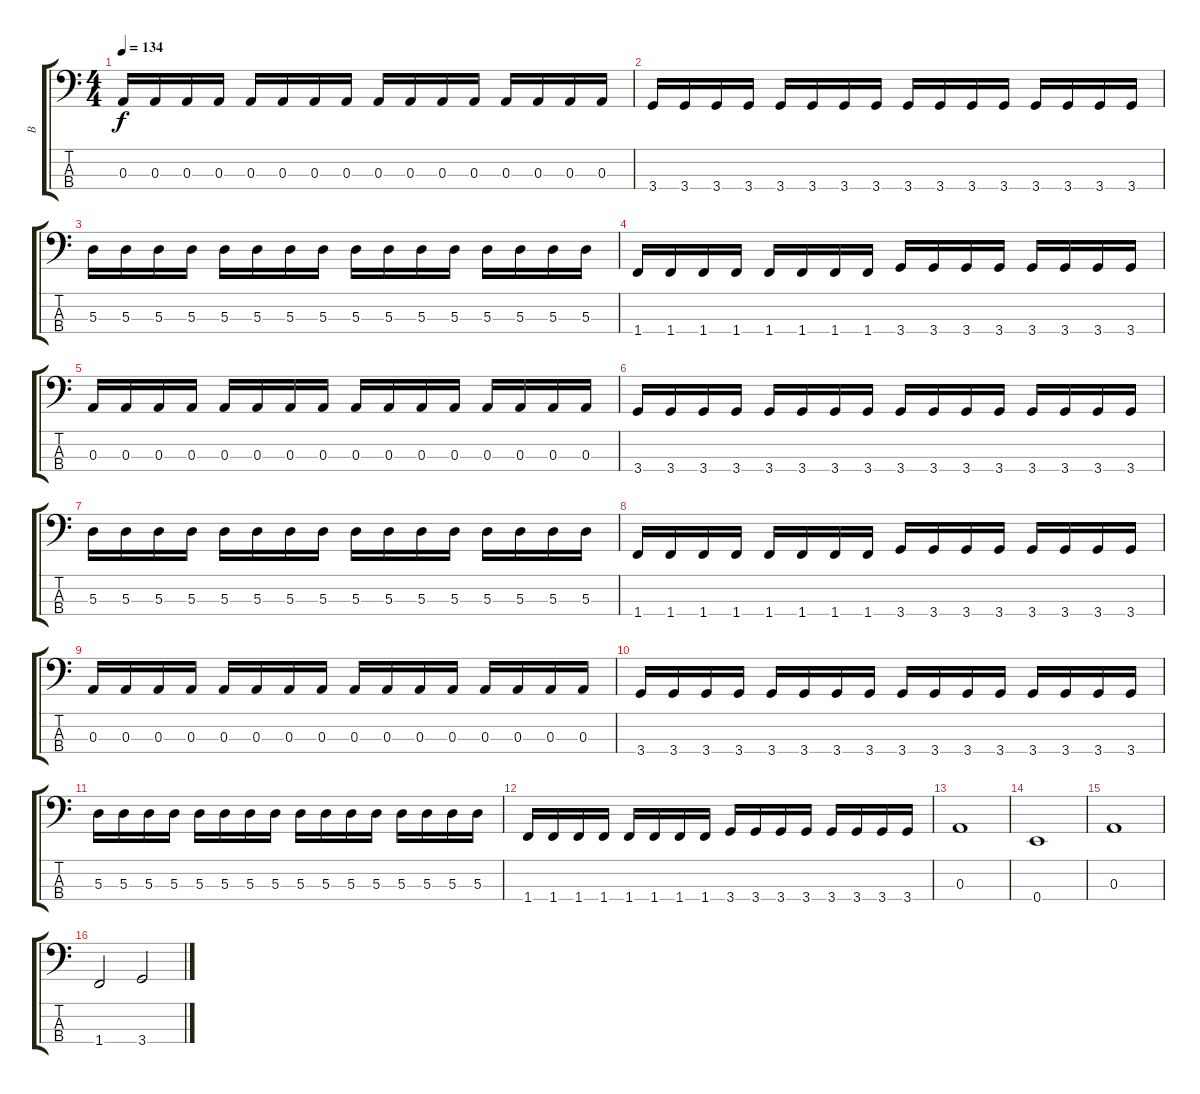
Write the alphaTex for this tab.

\track ("B" "B") {instrument electricbassfinger}
\staff {score tabs}
\tuning (G2 D2 A1 E1) {hide}
\ts (4 4)
\tempo 134
\clef f4
\ks c
0.3.16{dy f} 0.3.16 0.3.16 0.3.16 0.3.16 0.3.16 0.3.16 0.3.16 0.3.16 0.3.16 0.3.16 0.3.16 0.3.16 0.3.16 0.3.16 0.3.16 |
3.4.16 3.4.16 3.4.16 3.4.16 3.4.16 3.4.16 3.4.16 3.4.16 3.4.16 3.4.16 3.4.16 3.4.16 3.4.16 3.4.16 3.4.16 3.4.16 |
5.3.16 5.3.16 5.3.16 5.3.16 5.3.16 5.3.16 5.3.16 5.3.16 5.3.16 5.3.16 5.3.16 5.3.16 5.3.16 5.3.16 5.3.16 5.3.16 |
1.4.16 1.4.16 1.4.16 1.4.16 1.4.16 1.4.16 1.4.16 1.4.16 3.4.16 3.4.16 3.4.16 3.4.16 3.4.16 3.4.16 3.4.16 3.4.16 |
0.3.16 0.3.16 0.3.16 0.3.16 0.3.16 0.3.16 0.3.16 0.3.16 0.3.16 0.3.16 0.3.16 0.3.16 0.3.16 0.3.16 0.3.16 0.3.16 |
3.4.16 3.4.16 3.4.16 3.4.16 3.4.16 3.4.16 3.4.16 3.4.16 3.4.16 3.4.16 3.4.16 3.4.16 3.4.16 3.4.16 3.4.16 3.4.16 |
5.3.16 5.3.16 5.3.16 5.3.16 5.3.16 5.3.16 5.3.16 5.3.16 5.3.16 5.3.16 5.3.16 5.3.16 5.3.16 5.3.16 5.3.16 5.3.16 |
1.4.16 1.4.16 1.4.16 1.4.16 1.4.16 1.4.16 1.4.16 1.4.16 3.4.16 3.4.16 3.4.16 3.4.16 3.4.16 3.4.16 3.4.16 3.4.16 |
0.3.16 0.3.16 0.3.16 0.3.16 0.3.16 0.3.16 0.3.16 0.3.16 0.3.16 0.3.16 0.3.16 0.3.16 0.3.16 0.3.16 0.3.16 0.3.16 |
3.4.16 3.4.16 3.4.16 3.4.16 3.4.16 3.4.16 3.4.16 3.4.16 3.4.16 3.4.16 3.4.16 3.4.16 3.4.16 3.4.16 3.4.16 3.4.16 |
5.3.16 5.3.16 5.3.16 5.3.16 5.3.16 5.3.16 5.3.16 5.3.16 5.3.16 5.3.16 5.3.16 5.3.16 5.3.16 5.3.16 5.3.16 5.3.16 |
1.4.16 1.4.16 1.4.16 1.4.16 1.4.16 1.4.16 1.4.16 1.4.16 3.4.16 3.4.16 3.4.16 3.4.16 3.4.16 3.4.16 3.4.16 3.4.16 |
0.3.1 |
0.4.1 |
0.3.1 |
1.4.2 3.4.2
